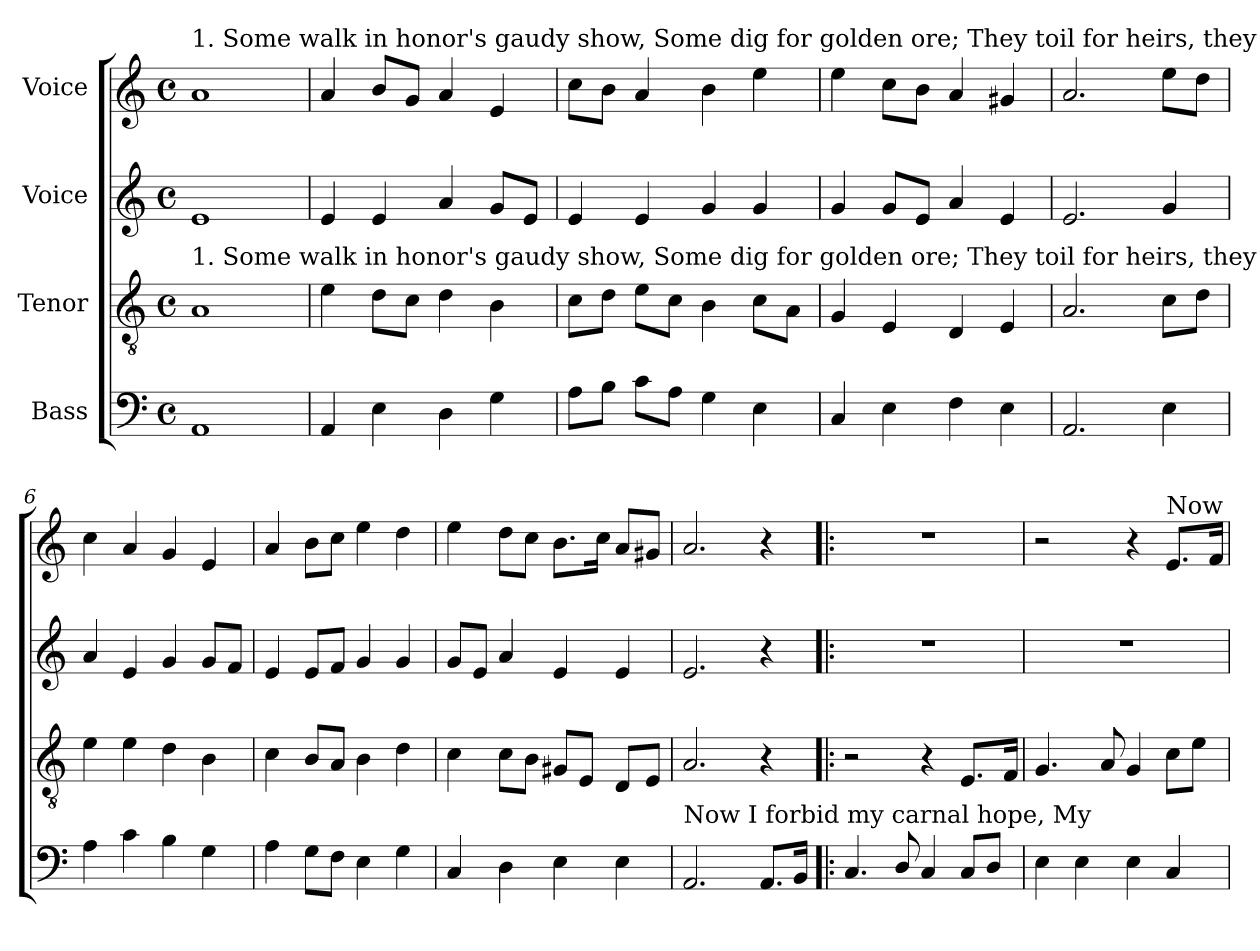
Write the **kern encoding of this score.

**kern	**kern	**kern	**kern
*part4	*part3	*part2	*part1
*staff4	*staff3	*staff2	*staff1
*I"Bass	*I"Tenor	*I"Voice	*I"Voice
*clefF4	*clefGv2	*clefG2	*clefG2
*k[]	*k[]	*k[]	*k[]
*M4/4	*M4/4	*M4/4	*M4/4
*met(c)	*met(c)	*met(c)	*met(c)
*MM100	*MM100	*MM100	*MM100
=1	=1	=1	=1
!	!	!	!LO:TX:a:t=1.  Some walk in honor's   gaudy  show,  Some  dig  for  golden ore;  They toil for heirs, they know not who,  And straight are seen  no  more.
!	!LO:TX:a:t=1.  Some walk in honor's  gaudy   show,  Some dig for golden ore;  They toil for heirs, they know not who,  And straight are seen  no     more.                                        Now       I    forbid  my	!	!
1AA!	1A!	1e!	1a!
=2	=2	=2	=2
4AA!/	4e!\	4e!/	4a!/
4E!\	8d!\L	4e!/	8b!/L
.	8c!\J	.	8g!/J
4D!\	4d!\	4a!/	4a!/
4G!\	4B!\	8g!/L	4e!/
.	.	8e!/J	.
=3	=3	=3	=3
8A!\L	8c!\L	4e!/	8cc!\L
8B!\J	8d!\J	.	8b!\J
8c!\L	8e!\L	4e!/	4a!/
8A!\J	8c!\J	.	.
4G!\	4B!\	4g!/	4b!\
4E!\	8c!\L	4g!/	4ee!\
.	8A!\J	.	.
=4	=4	=4	=4
4C!/	4G!/	4g!/	4ee!\
4E!\	4E!/	8g!/L	8cc!\L
.	.	8e!/J	8b!\J
4F!\	4D!/	4a!/	4a!/
4E!\	4E!/	4e!/	4g#X!/
=5	=5	=5	=5
2.AA!/	2.A!/	2.e!/	2.a!/
4E!\	8c!\L	4g!/	8ee!\L
.	8d!\J	.	8dd!\J
=6	=6	=6	=6
4A!\	4e!\	4a!/	4cc!\
4c!\	4e!\	4e!/	4a!/
4B!\	4d!\	4g!/	4g!/
4G!\	4B!\	8g!/L	4e!/
.	.	8f!/J	.
=7	=7	=7	=7
4A!\	4c!\	4e!/	4a!/
8G!\L	8B!/L	8e!/L	8b!\L
8F!\J	8A!/J	8f!/J	8cc!\J
4E!\	4B!\	4g!/	4ee!\
4G!\	4d!\	4g!/	4dd!\
=8	=8	=8	=8
4C!/	4c!\	8g!/L	4ee!\
.	.	8e!/J	.
4D!\	8c!\L	4a!/	8dd!\L
.	8B!\J	.	8cc!\J
4E!\	8G#X!/L	4e!/	8.b!\L
.	8E!/J	.	.
.	.	.	16cc!\Jk
4E!\	8D!/L	4e!/	8a!/L
.	8E!/J	.	8g#X!/J
=9	=9	=9	=9
!LO:TX:a:t=Now         I   forbid    my     carnal hope,  My	!	!	!
2.AA!/	2.A!/	2.e!/	2.a!/
8.AA!/L	4r	4r	4r
16BB!/Jk	.	.	.
=10!|:	=10!|:	=10!|:	=10!|:
4.C!/	2r	1r	1r
8D!/	.	.	.
4C!/	4r	.	.
8C!/L	8.E!/L	.	.
8D!/J	.	.	.
.	16F!/Jk	.	.
=11	=11	=11	=11
4E!\	4.G!/	1r	2r
4E!\	.	.	.
.	8A!/	.	.
4E!\	4G!/	.	4r
!	!	!	!LO:TX:a:t=Now
4C!/	8c!\L	.	8.e!/L
.	8e!\J	.	.
.	.	.	16f!/Jk
=	=	=	=
*-	*-	*-	*-
